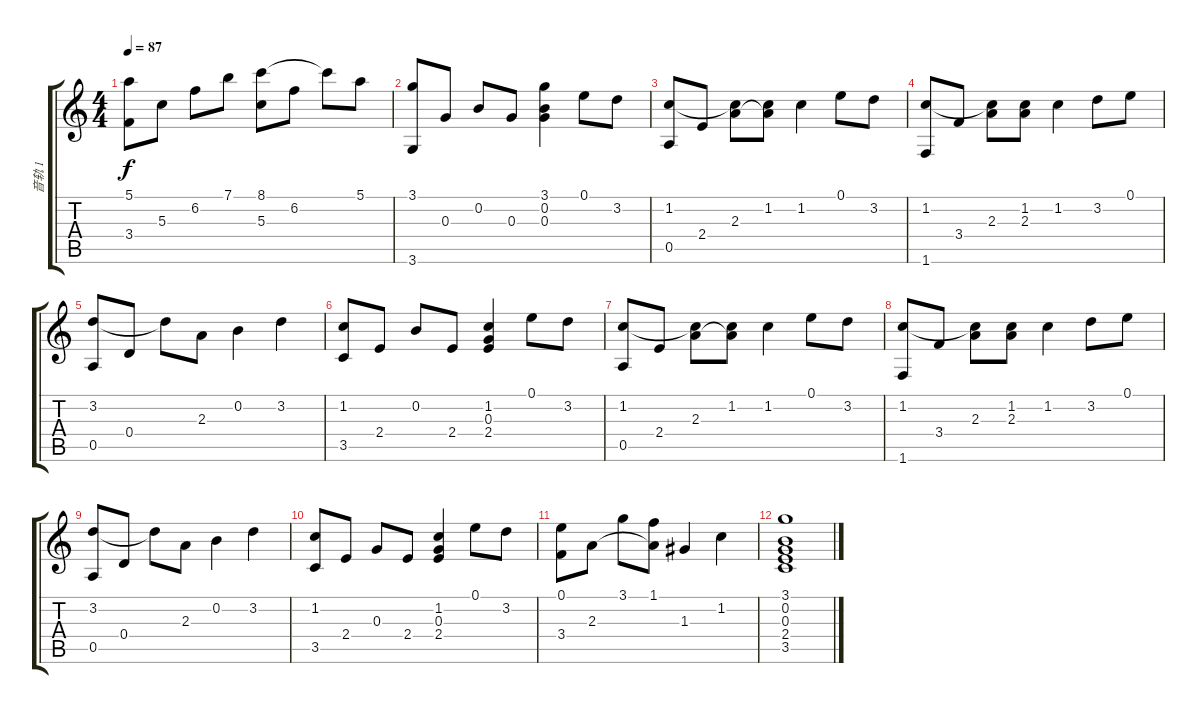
\track ("音轨 1" "音轨 1") {instrument acousticguitarsteel}
\staff {score tabs}
\tuning (E4 B3 G3 D3 A2 E2) {hide}
\ts (4 4)
\tempo 87
\clef g2
\ks c
(5.1 3.4).8{dy f} 5.3.8 6.2.8 7.1.8 (8.1 5.3).8 6.2.8 8.1{t}.8 5.1.8 |
(3.1 3.6).8 0.3.8 0.2.8 0.3.8 (3.1 0.2 0.3).4 0.1.8 3.2.8 |
(1.2 0.5).8 2.4.8 (1.2{t} 2.3).8{txt ""} (1.2 2.3{t}).8 1.2.4 0.1.8 3.2.8 |
(1.2 1.6).8 3.4.8 (1.2{t} 2.3).8 (1.2 2.3).8 1.2.4 3.2.8 0.1.8 |
(3.2 0.5).8 0.4.8 3.2{t}.8 2.3.8 0.2.4 3.2.4 |
(1.2 3.5).8 2.4.8 0.2.8 2.4.8 (1.2 0.3 2.4).4 0.1.8 3.2.8 |
(1.2 0.5).8 2.4.8 (1.2{t} 2.3).8 (1.2 2.3{t}).8 1.2.4 0.1.8 3.2.8 |
(1.2 1.6).8 3.4.8 (1.2{t} 2.3).8 (1.2 2.3).8 1.2.4 3.2.8 0.1.8 |
(3.2 0.5).8 0.4.8 3.2{t}.8 2.3.8 0.2.4 3.2.4 |
(1.2 3.5).8 2.4.8 0.3.8 2.4.8 (1.2 0.3 2.4).4 0.1.8 3.2.8 |
(0.1 3.4).8 2.3.8 3.1.8 (1.1 2.3{t}).8 1.3.4 1.2.4 |
(3.1 0.2 0.3 2.4 3.5).1
